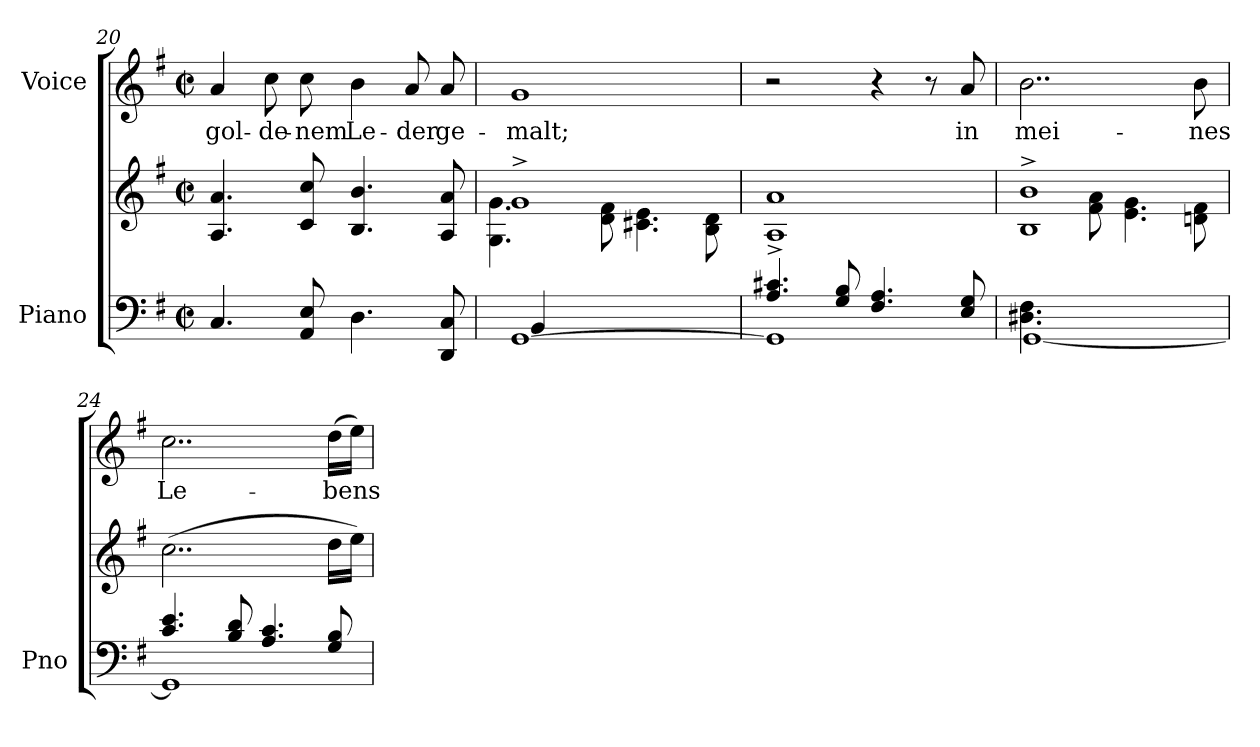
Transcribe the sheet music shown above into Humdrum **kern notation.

**kern	**kern	**kern	**text
*part2	*part2	*part1	*part1
*staff3	*staff2	*staff1	*staff1
*I"Piano	*	*I"Voice	*
*I'Pno	*	*	*
*clefF4	*clefG2	*clefG2	*
*k[f#]	*k[f#]	*k[f#]	*
*M2/2	*M2/2	*M2/2	*
*met(c|)	*met(c|)	*met(c|)	*
=20	=20	=20	=20
4.C/	4.A/ 4.a/	4a/	gol-
.	.	8cc\	-de-
8AA/ 8E/	8c/ 8cc/	8cc\	-nem
4.D\	4.B/ 4.b/	4b\	Le-
.	.	8a/	-der
8DD/ 8C/	8A/ 8a/	8a/	ge-
=21	=21	=21	=21
*^	*^	*	*
[<1GG	4BB/	1g^>	4.G\ 4.g\	1g	-malt;
.	2.ryy	.	.	.	.
.	.	.	8d\ 8f#\	.	.
.	.	.	4.c#X\ 4.e\	.	.
.	.	.	8B\ 8d\	.	.
*	*	*v	*v	*	*
=22	=22	=22	=22	=22
4.A/ 4.c#X/	1GG]	1A^> 1a^>	2r	.
8G/ 8B/	.	.	.	.
4.F#/ 4.A/	.	.	4r	.
.	.	.	8r	.
8E/ 8G/	.	.	8a/	in
=23	=23	=23	=23	=23
*	*	*^	*	*
4.D#X\ 4.F#\	[<1GG	1B^> 1b^>	4.ryy	2..b\	mei-
2ryy	.	.	8f#\ 8a\	.	.
.	.	.	4.e\ 4.g\	.	.
8ryy	.	.	8dn\ 8f#\	8b\	-nes
*	*	*v	*v	*	*
=24	=24	=24	=24	=24
4.c/ 4.e/	1GG]	(2..cc\	2..cc\	Le-
8B/ 8d/	.	.	.	.
4.A/ 4.c/	.	.	.	.
8G/ 8B/	.	16dd\LL	(16dd\LL	-bens
.	.	16ee\JJ)	16ee\JJ)	.
*v	*v	*	*	*
=	=	=	=
*-	*-	*-	*-
